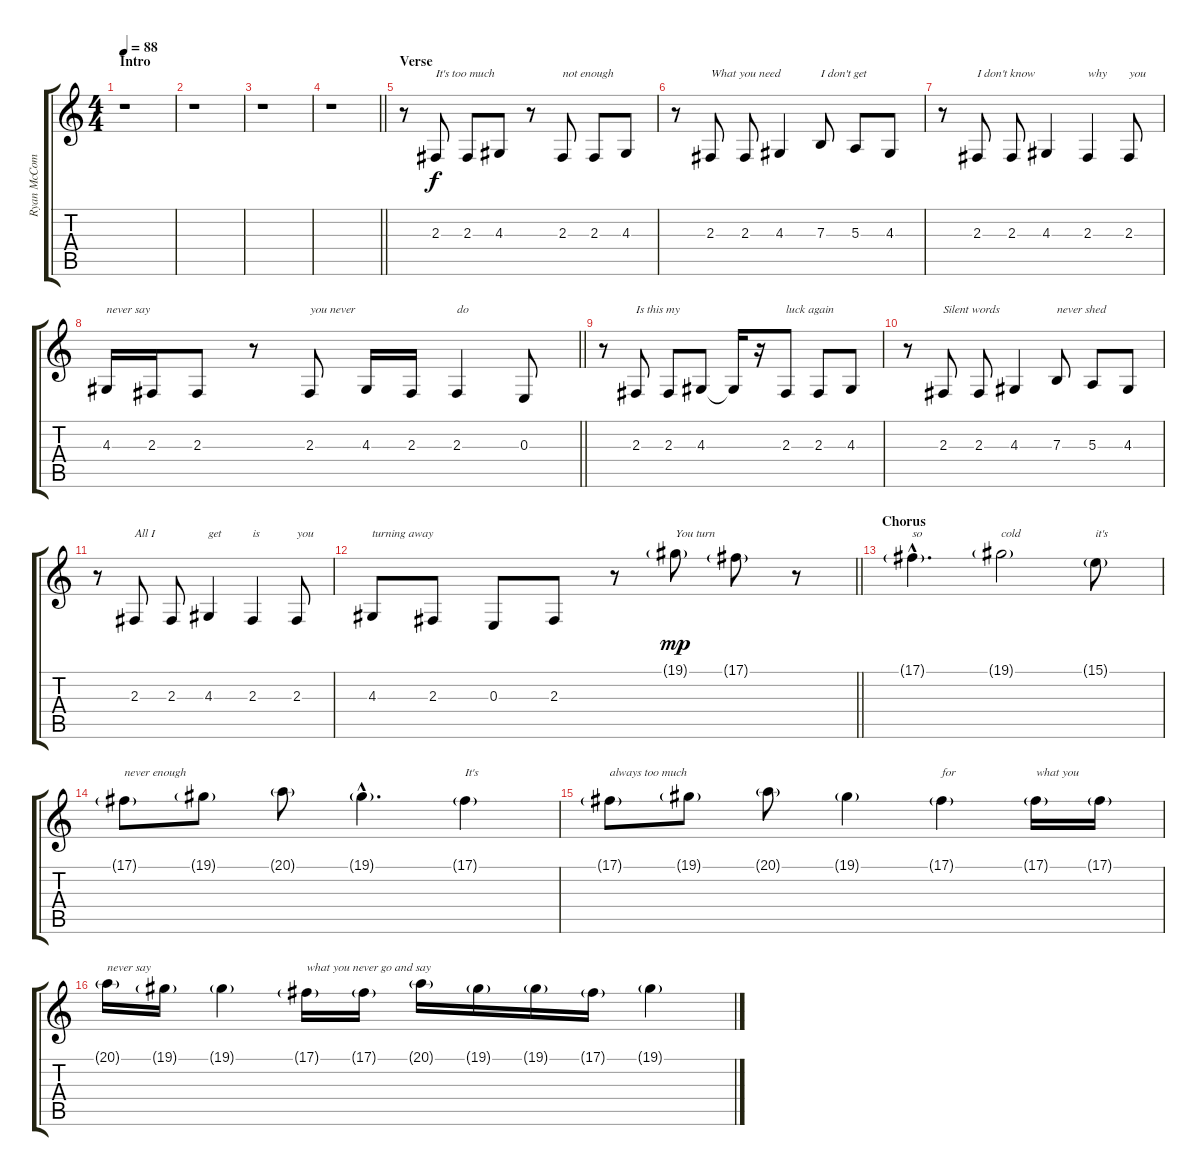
\track ("Ryan McCombs (Backing Vocals)" "Ryan McCom") {instrument harmonica}
\staff {score tabs}
\tuning (Db4 Ab3 E3 B2 Gb2 B1) {hide}
\ts (4 4)
\section ("" "Intro")
\tempo 88
\clef g2
\ks c
r.1{dy f instrument harmonica} |
r.1 |
r.1 |
\barLineRight lightlight
r.1 |
\section ("" "Verse")
r.8 2.3.8{txt "It's too much"} 2.3.8 4.3.8 r.8 2.3.8{txt "not enough"} 2.3.8 4.3.8 |
r.8 2.3.8{txt "What you need"} 2.3.8 4.3.4 7.3.8{txt "I don't get"} 5.3.8 4.3.8 |
r.8 2.3.8{txt "I don't know"} 2.3.8 4.3.4 2.3.4{txt "why"} 2.3.8{txt "you"} |
\barLineRight lightlight
4.3.16{txt "never say"} 2.3.16 2.3.8 r.8 2.3.8{txt "you never"} 4.3.16 2.3.16 2.3.4{txt "do"} 0.3.8 |
r.8 2.3.8{txt "Is this my"} 2.3.8 4.3.8 4.3{t}.16 r.16 2.3.8{txt "luck again"} 2.3.8 4.3.8 |
r.8 2.3.8{txt "Silent words"} 2.3.8 4.3.4 7.3.8{txt "never shed"} 5.3.8 4.3.8 |
r.8 2.3.8{txt "All I"} 2.3.8 4.3.4{txt "get"} 2.3.4{txt "is"} 2.3.8{txt "you"} |
\barLineRight lightlight
4.3.8{txt "turning away"} 2.3.8 0.3.8 2.3.8 r.8 19.1{g}.8{txt "You turn" dy mp} 17.1{g}.8 r.8 |
\section ("" "Chorus")
17.1{g hac}.4{d txt "so"} 19.1{g}.2{txt "cold"} 15.1{g}.8{txt "it's"} |
17.1{g}.8{txt "never enough"} 19.1{g}.8 20.1{g}.8 19.1{g hac}.4{d} 17.1{g}.4{txt "It's"} |
17.1{g}.8{txt "always too much"} 19.1{g}.8 20.1{g}.8 19.1{g}.4 17.1{g}.4{txt "for"} 17.1{g}.16{txt "what you"} 17.1{g}.16 |
20.1{g}.16{txt "never say"} 19.1{g}.16 19.1{g}.4 17.1{g}.16{txt "what you never go and say"} 17.1{g}.16 20.1{g}.16 19.1{g}.16 19.1{g}.16 17.1{g}.16 19.1{g}.4
